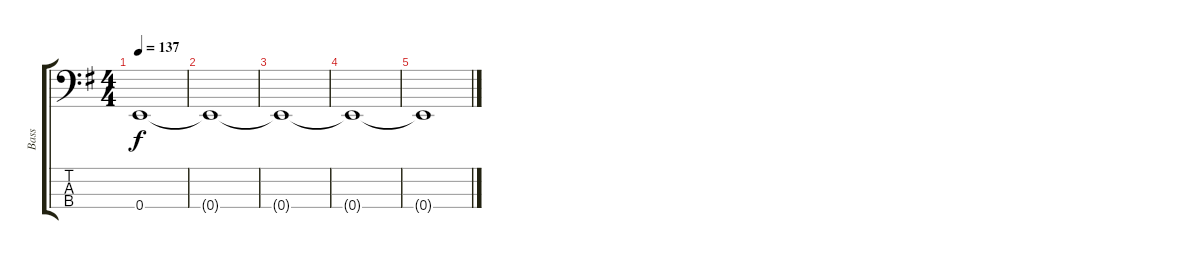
\track ("Bass" "Bass") {instrument electricbasspick}
\staff {score tabs}
\tuning (G2 D2 A1 E1) {hide}
\ts (4 4)
\tempo 137
\clef f4
\ks g
0.4{t}.1{dy f} |
0.4{t}.1 |
0.4{t}.1 |
0.4{t}.1 |
0.4{t}.1
